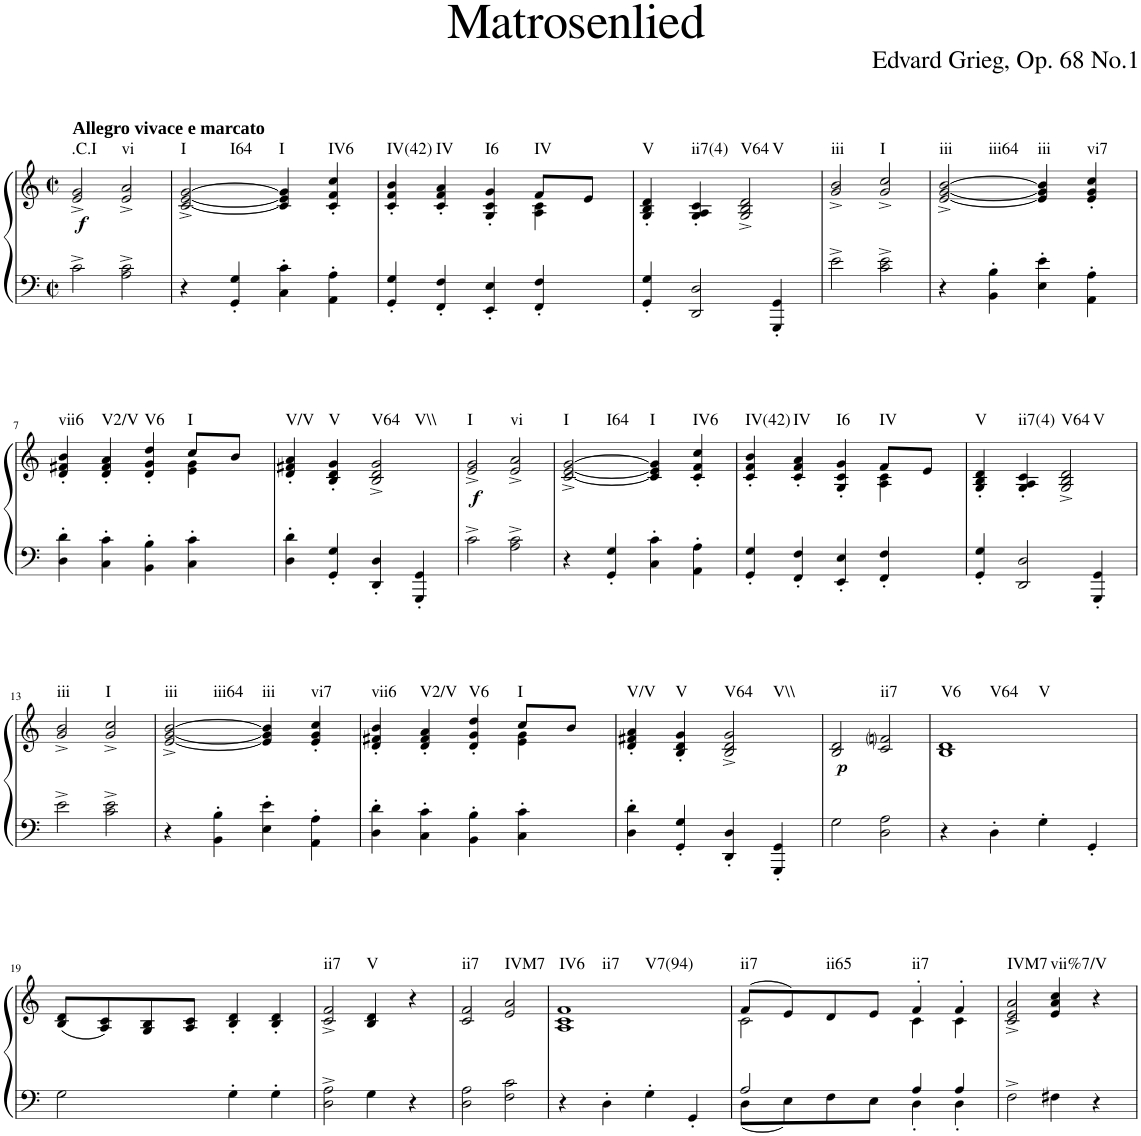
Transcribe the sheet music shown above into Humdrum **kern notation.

**kern	**kern	**dynam	**harte
*part1	*part1	*part1	*part1
*staff2	*staff1	*staff1/2	*
*I"Midi_1	*	*	*
*clefF4	*clefG2	*	*
*k[]	*k[]	*	*
*M2/2	*M2/2	*	*
*met(c|)	*met(c|)	*	*
=1	=1	=1	=1
!	!LO:TX:a:B:t=Allegro vivace e marcato	!	!
!	!	!LO:DY:b	!LO:H:kt=.C.I
2c^\	2e/^ 2g/^	f	N
!	!	!	!LO:H:kt=vi
2A\^ 2c\^	2e/^ 2a/^	.	N
=2	=2	=2	=2
!	!	!	!LO:H:n=1:kt=I
!	!	!	!LO:H:n=2:kt=I64
4r	[2c/^ [2e/^ [2g/^	.	N N
4GG/' 4G/'	.	.	.
!	!	!	!LO:H:kt=I
4C\' 4c\'	4c/] 4e/] 4g/]	.	N
!	!	!	!LO:H:kt=IV6
4AA\' 4A\'	4c/' 4f/' 4cc/'	.	N
=3	=3	=3	=3
*	*^	*	*
!	!	!	!	!LO:H:kt=IV(42)
4GG/' 4G/'	4c/' 4f/' 4b/'	2.ryy	.	N
!	!	!	!	!LO:H:kt=IV
4FF/' 4F/'	4c/' 4f/' 4a/'	.	.	N
!	!	!	!	!LO:H:kt=I6
4EE/' 4E/'	4G/' 4c/' 4g/'	.	.	N
!	!	!	!	!LO:H:kt=IV
4FF/' 4F/'	8f/L	4A\ 4c\	.	N
.	8e/J	.	.	.
*	*v	*v	*	*
=4	=4	=4	=4
!	!	!	!LO:H:kt=V
4GG/' 4G/'	4G/' 4B/' 4d/'	.	N
!	!	!	!LO:H:kt=ii7(4)
2DD/ 2D/	4G/' 4A/' 4c/'	.	N
!	!	!	!LO:H:n=1:kt=V64
!	!	!	!LO:H:n=2:kt=V
.	2G/^ 2B/^ 2d/^	.	N N
4GGG/' 4GG/'	.	.	.
=5	=5	=5	=5
!	!	!	!LO:H:kt=iii
2e^\	2g/^ 2b/^	.	N
!	!	!	!LO:H:kt=I
2c\^ 2e\^	2g/^ 2cc/^	.	N
=6	=6	=6	=6
!	!	!	!LO:H:n=1:kt=iii
!	!	!	!LO:H:n=2:kt=iii64
4r	[2e/^ [2g/^ [2b/^	.	N N
4BB\' 4B\'	.	.	.
!	!	!	!LO:H:kt=iii
4E\' 4e\'	4e/] 4g/] 4b/]	.	N
!	!	!	!LO:H:kt=vi7
4AA\' 4A\'	4e/' 4g/' 4cc/'	.	N
!!LO:LB:g=z
=7	=7	=7	=7
*	*^	*	*
!	!	!	!	!LO:H:kt=vii6
4D\' 4d\'	4d/' 4f#X/' 4b/'	2.ryy	.	N
!	!	!	!	!LO:H:kt=V2/V
4C\' 4c\'	4d/' 4f#/' 4a/'	.	.	N
!	!	!	!	!LO:H:kt=V6
4BB\' 4B\'	4d/' 4g/' 4dd/'	.	.	N
!	!	!	!	!LO:H:kt=I
4C\' 4c\'	8cc/L	4e\ 4g\	.	N
.	8b/J	.	.	.
*	*v	*v	*	*
=8	=8	=8	=8
!	!	!	!LO:H:kt=V/V
4D\' 4d\'	4d/' 4f#X/' 4a/'	.	N
!	!	!	!LO:H:kt=V
4GG/' 4G/'	4B/' 4d/' 4g/'	.	N
!	!	!	!LO:H:n=1:kt=V64
!	!	!	!LO:H:n=2:kt=V\\
4DD/' 4D/'	2B/^ 2d/^ 2g/^	.	N N
4GGG/' 4GG/'	.	.	.
=9	=9	=9	=9
!	!	!LO:DY:b	!LO:H:kt=I
2c^\	2e/^ 2g/^	f	N
!	!	!	!LO:H:kt=vi
2A\^ 2c\^	2e/^ 2a/^	.	N
=10	=10	=10	=10
!	!	!	!LO:H:n=1:kt=I
!	!	!	!LO:H:n=2:kt=I64
4r	[2c/^ [2e/^ [2g/^	.	N N
4GG/' 4G/'	.	.	.
!	!	!	!LO:H:kt=I
4C\' 4c\'	4c/] 4e/] 4g/]	.	N
!	!	!	!LO:H:kt=IV6
4AA\' 4A\'	4c/' 4f/' 4cc/'	.	N
=11	=11	=11	=11
*	*^	*	*
!	!	!	!	!LO:H:kt=IV(42)
4GG/' 4G/'	4c/' 4f/' 4b/'	2.ryy	.	N
!	!	!	!	!LO:H:kt=IV
4FF/' 4F/'	4c/' 4f/' 4a/'	.	.	N
!	!	!	!	!LO:H:kt=I6
4EE/' 4E/'	4G/' 4c/' 4g/'	.	.	N
!	!	!	!	!LO:H:kt=IV
4FF/' 4F/'	8f/L	4A\ 4c\	.	N
.	8e/J	.	.	.
*	*v	*v	*	*
=12	=12	=12	=12
!	!	!	!LO:H:kt=V
4GG/' 4G/'	4G/' 4B/' 4d/'	.	N
!	!	!	!LO:H:kt=ii7(4)
2DD/ 2D/	4G/' 4A/' 4c/'	.	N
!	!	!	!LO:H:n=1:kt=V64
!	!	!	!LO:H:n=2:kt=V
.	2G/^ 2B/^ 2d/^	.	N N
4GGG/' 4GG/'	.	.	.
!!LO:LB:g=z
=13	=13	=13	=13
!	!	!	!LO:H:kt=iii
2e^\	2g/^ 2b/^	.	N
!	!	!	!LO:H:kt=I
2c\^ 2e\^	2g/^ 2cc/^	.	N
=14	=14	=14	=14
!	!	!	!LO:H:n=1:kt=iii
!	!	!	!LO:H:n=2:kt=iii64
4r	[2e/^ [2g/^ [2b/^	.	N N
4BB\' 4B\'	.	.	.
!	!	!	!LO:H:kt=iii
4E\' 4e\'	4e/] 4g/] 4b/]	.	N
!	!	!	!LO:H:kt=vi7
4AA\' 4A\'	4e/' 4g/' 4cc/'	.	N
=15	=15	=15	=15
*	*^	*	*
!	!	!	!	!LO:H:kt=vii6
4D\' 4d\'	4d/' 4f#X/' 4b/'	2.ryy	.	N
!	!	!	!	!LO:H:kt=V2/V
4C\' 4c\'	4d/' 4f#/' 4a/'	.	.	N
!	!	!	!	!LO:H:kt=V6
4BB\' 4B\'	4d/' 4g/' 4dd/'	.	.	N
!	!	!	!	!LO:H:kt=I
4C\' 4c\'	8cc/L	4e\ 4g\	.	N
.	8b/J	.	.	.
*	*v	*v	*	*
=16	=16	=16	=16
!	!	!	!LO:H:kt=V/V
4D\' 4d\'	4d/' 4f#X/' 4a/'	.	N
!	!	!	!LO:H:kt=V
4GG/' 4G/'	4B/' 4d/' 4g/'	.	N
!	!	!	!LO:H:n=1:kt=V64
!	!	!	!LO:H:n=2:kt=V\\
4DD/' 4D/'	2B/^ 2d/^ 2g/^	.	N N
4GGG/' 4GG/'	.	.	.
=17	=17	=17	=17
!	!	!LO:DY:b	!
2G\	2B/ 2d/	p	.
!	!	!	!LO:H:kt=ii7
2D\ 2A\	2c/ 2fni/	.	N
=18	=18	=18	=18
*	*^	*	*
!	!	!	!	!LO:H:n=1:kt=V6
!	!	!	!	!LO:H:n=2:kt=V64
!	!	!	!	!LO:H:n=3:kt=V
4r	1d	1B	.	N N N
4D'\	.	.	.	.
4G'\	.	.	.	.
4GG'/	.	.	.	.
*	*v	*v	*	*
!!LO:LB:g=z
=19	=19	=19	=19
2G\	(8B/ 8d/L	.	.
.	8A/ 8c/)	.	.
.	8G/ 8B/	.	.
.	8A/ 8c/J	.	.
4G'\	4B/' 4d/'	.	.
4G'\	4B/' 4d/'	.	.
=20	=20	=20	=20
!	!	!	!LO:H:kt=ii7
2D\^ 2A\^	2c/^ 2f/^	.	N
!	!	!	!LO:H:kt=V
4G\	4B/ 4d/	.	N
4r	4r	.	.
=21	=21	=21	=21
!	!	!	!LO:H:kt=ii7
2D\ 2A\	2c/ 2f/	.	N
!	!	!	!LO:H:kt=IVM7
2F\ 2c\	2e/ 2a/	.	N
=22	=22	=22	=22
!	!	!	!LO:H:n=1:kt=IV6
!	!	!	!LO:H:n=2:kt=ii7
!	!	!	!LO:H:n=3:kt=V7(94)
4r	1A 1c 1f	.	N N N
4D'\	.	.	.
4G'\	.	.	.
4GG'/	.	.	.
=23	=23	=23	=23
*^	*^	*	*
!	!	!	!	!	!LO:H:kt=ii7
2A/	8D\L	(8f/L	2c\	.	N
.	8E\	8e/)	.	.	.
!	!	!	!	!	!LO:H:kt=ii65
.	8F\	8d/	.	.	N
.	8E\J	8e/J	.	.	.
!	!	!	!	!	!LO:H:kt=ii7
4A/	4D'\	4f'/	4c\	.	N
4A/	4D'\	4f'/	4c\	.	.
=24	=24	=24	=24	=24	=24
!	!	!	!	!	!LO:H:kt=IVM7
*v	*v	*	*	*	*
*	*v	*v	*	*
2F^\	2c/^ 2e/^ 2a/^	.	N
!	!	!	!LO:H:kt=vii%7/V
4F#X\	4e/ 4a/ 4cc/	.	N
4r	4r	.	.
=	=	=	=
*-	*-	*-	*-
